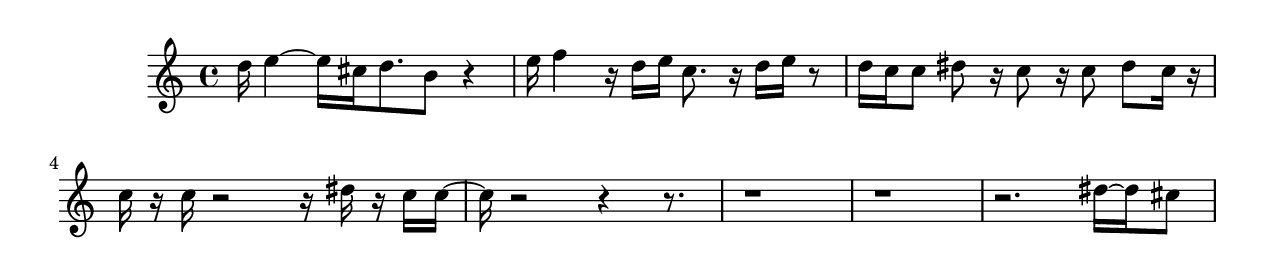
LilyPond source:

#(set-default-paper-size "letter")

<<

\new ChordNames {
    \set majorSevenSymbol = \markup { maj7 } 
    \set additionalPitchPrefix = #"add"
    \chordmode {
        s16*128
    }
}

\new Staff { 
    {
        \clef treble
        \key c \major
        \time 4/4
        
        d''16 e''4~ e''16 cis''16 d''8. b'8 r4 | e''16 f''4 r16 d''16 e''16 c''8. r16 d''16 e''16 r8 | d''16 c''16 c''8 dis''8 r16 c''8 r16 c''8 dis''8 c''16 r16 | c''16 r16 c''16 r2~ r16 dis''16 r16 c''16 c''16~ | c''16 r2~ r4~ r8.~ | r1~ | r1~ | r2. dis''16 dis''16 cis''8
    }
}

>>

\version "2.18.2"